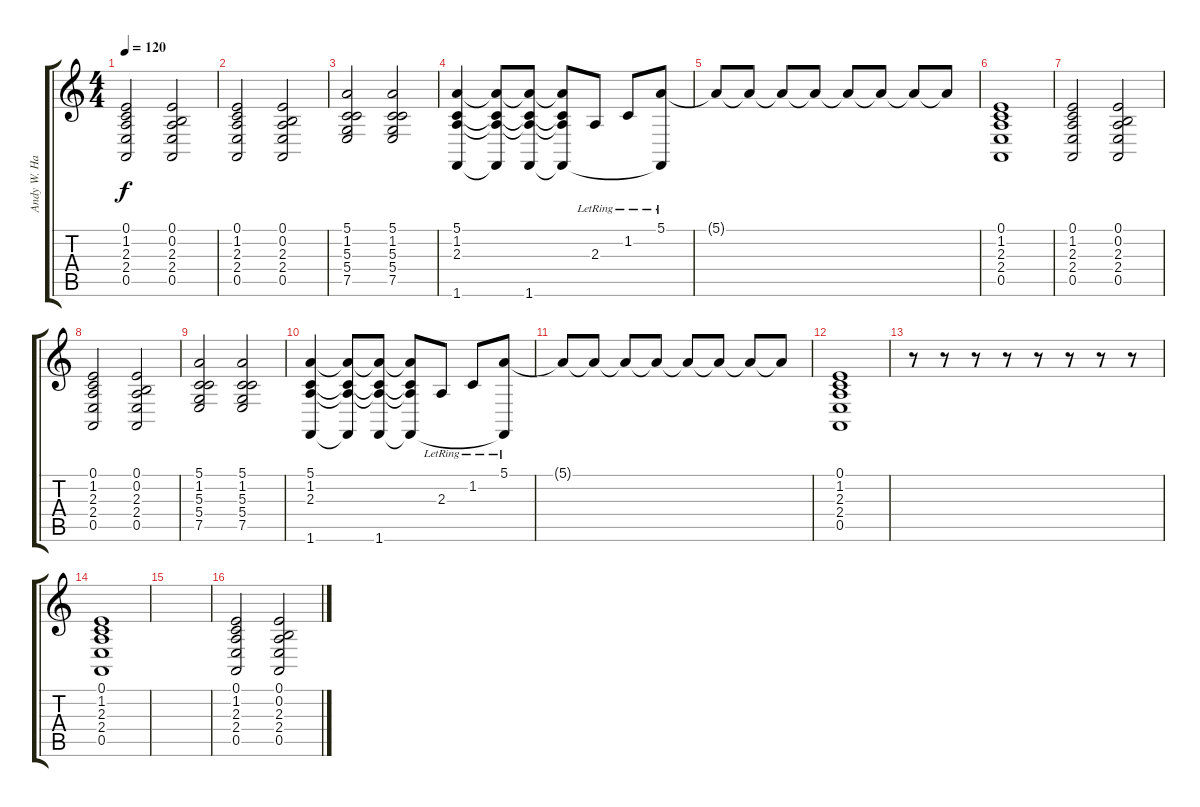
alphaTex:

\track ("Andy W. Hackman" "Andy W. Ha") {instrument churchorgan}
\staff {score tabs}
\tuning (E4 B3 G3 D3 A2 E2) {hide}
\ts (4 4)
\tempo 120
\clef g2
\ks c
(0.1 1.2 2.3 2.4 0.5).2{dy f} (0.1 0.2 2.3 2.4 0.5).2 |
(0.1 1.2 2.3 2.4 0.5).2 (0.1 0.2 2.3 2.4 0.5).2 |
(5.1 1.2 5.3 5.4 7.5).2 (5.1 1.2 5.3 5.4 7.5).2 |
(5.1 1.2 2.3 1.6).4 (5.1{t} 1.2{t} 2.3{t} 1.6{t}).8 (5.1{t} 1.2{t} 2.3{t} 1.6).8 (5.1{t} 1.2{t} 2.3{t} 1.6{t}).8 2.3{lr}.8 1.2{lr}.8 (5.1{lr} 1.6{t}).8 |
5.1{t}.8 5.1{t}.8 5.1{t}.8 5.1{t}.8 5.1{t}.8 5.1{t}.8 5.1{t}.8 5.1{t}.8 |
(0.1 1.2 2.3 2.4 0.5).1 |
(0.1 1.2 2.3 2.4 0.5).2 (0.1 0.2 2.3 2.4 0.5).2 |
(0.1 1.2 2.3 2.4 0.5).2 (0.1 0.2 2.3 2.4 0.5).2 |
(5.1 1.2 5.3 5.4 7.5).2 (5.1 1.2 5.3 5.4 7.5).2 |
(5.1 1.2 2.3 1.6).4 (5.1{t} 1.2{t} 2.3{t} 1.6{t}).8 (5.1{t} 1.2{t} 2.3{t} 1.6).8 (5.1{t} 1.2{t} 2.3{t} 1.6{t}).8 2.3{lr}.8 1.2{lr}.8 (5.1{lr} 1.6{t}).8 |
5.1{t}.8 5.1{t}.8 5.1{t}.8 5.1{t}.8 5.1{t}.8 5.1{t}.8 5.1{t}.8 5.1{t}.8 |
(0.1 1.2 2.3 2.4 0.5).1 |
r.8 r.8 r.8 r.8 r.8 r.8 r.8 r.8 |
(0.1 1.2 2.3 2.4 0.5).1 |
|
(0.1 1.2 2.3 2.4 0.5).2 (0.1 0.2 2.3 2.4 0.5).2
